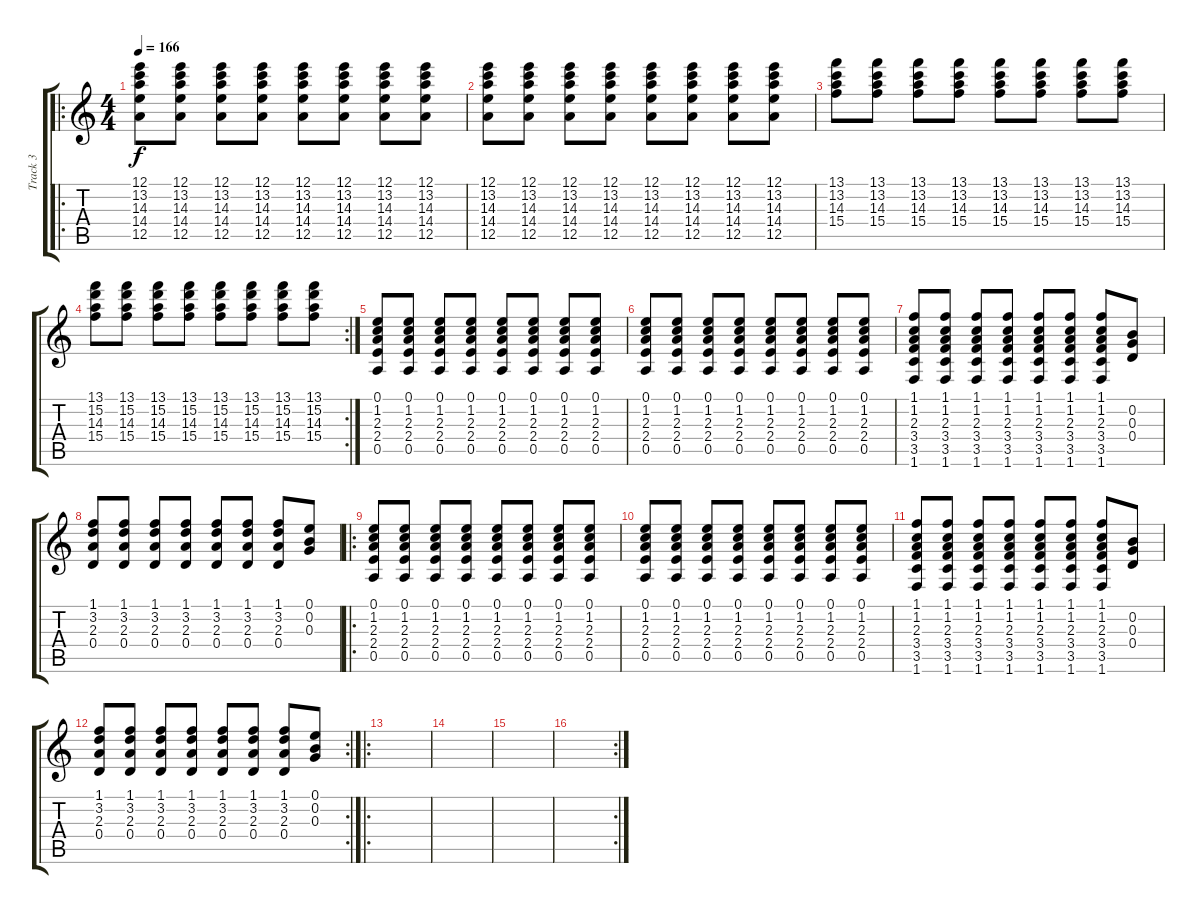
\track ("Track 3" "Track 3") {instrument electricguitarclean}
\staff {score tabs}
\tuning (E4 B3 G3 D3 A2 E2) {hide}
\ro
\ts (4 4)
\tempo 166
\clef g2
\ks c
(12.1 13.2 14.3 14.4 12.5).8{dy f volume 8} (12.1 13.2 14.3 14.4 12.5).8 (12.1 13.2 14.3 14.4 12.5).8 (12.1 13.2 14.3 14.4 12.5).8 (12.1 13.2 14.3 14.4 12.5).8 (12.1 13.2 14.3 14.4 12.5).8 (12.1 13.2 14.3 14.4 12.5).8 (12.1 13.2 14.3 14.4 12.5).8 |
(12.1 13.2 14.3 14.4 12.5).8 (12.1 13.2 14.3 14.4 12.5).8 (12.1 13.2 14.3 14.4 12.5).8 (12.1 13.2 14.3 14.4 12.5).8 (12.1 13.2 14.3 14.4 12.5).8 (12.1 13.2 14.3 14.4 12.5).8 (12.1 13.2 14.3 14.4 12.5).8 (12.1 13.2 14.3 14.4 12.5).8 |
(13.1 13.2 14.3 15.4).8 (13.1 13.2 14.3 15.4).8 (13.1 13.2 14.3 15.4).8 (13.1 13.2 14.3 15.4).8 (13.1 13.2 14.3 15.4).8 (13.1 13.2 14.3 15.4).8 (13.1 13.2 14.3 15.4).8 (13.1 13.2 14.3 15.4).8 |
\rc 2
(13.1 15.2 14.3 15.4).8 (13.1 15.2 14.3 15.4).8 (13.1 15.2 14.3 15.4).8 (13.1 15.2 14.3 15.4).8 (13.1 15.2 14.3 15.4).8 (13.1 15.2 14.3 15.4).8 (13.1 15.2 14.3 15.4).8 (13.1 15.2 14.3 15.4).8 |
(0.1 1.2 2.3 2.4 0.5).8{volume 12} (0.1 1.2 2.3 2.4 0.5).8 (0.1 1.2 2.3 2.4 0.5).8 (0.1 1.2 2.3 2.4 0.5).8 (0.1 1.2 2.3 2.4 0.5).8 (0.1 1.2 2.3 2.4 0.5).8 (0.1 1.2 2.3 2.4 0.5).8 (0.1 1.2 2.3 2.4 0.5).8 |
(0.1 1.2 2.3 2.4 0.5).8 (0.1 1.2 2.3 2.4 0.5).8 (0.1 1.2 2.3 2.4 0.5).8 (0.1 1.2 2.3 2.4 0.5).8 (0.1 1.2 2.3 2.4 0.5).8 (0.1 1.2 2.3 2.4 0.5).8 (0.1 1.2 2.3 2.4 0.5).8 (0.1 1.2 2.3 2.4 0.5).8 |
(1.1 1.2 2.3 3.4 3.5 1.6).8 (1.1 1.2 2.3 3.4 3.5 1.6).8 (1.1 1.2 2.3 3.4 3.5 1.6).8 (1.1 1.2 2.3 3.4 3.5 1.6).8 (1.1 1.2 2.3 3.4 3.5 1.6).8 (1.1 1.2 2.3 3.4 3.5 1.6).8 (1.1 1.2 2.3 3.4 3.5 1.6).8 (0.2 0.3 0.4).8 |
(1.1 3.2 2.3 0.4).8 (1.1 3.2 2.3 0.4).8 (1.1 3.2 2.3 0.4).8 (1.1 3.2 2.3 0.4).8 (1.1 3.2 2.3 0.4).8 (1.1 3.2 2.3 0.4).8 (1.1 3.2 2.3 0.4).8 (0.1 0.2 0.3).8 |
\ro
(0.1 1.2 2.3 2.4 0.5).8{volume 12} (0.1 1.2 2.3 2.4 0.5).8 (0.1 1.2 2.3 2.4 0.5).8 (0.1 1.2 2.3 2.4 0.5).8 (0.1 1.2 2.3 2.4 0.5).8 (0.1 1.2 2.3 2.4 0.5).8 (0.1 1.2 2.3 2.4 0.5).8 (0.1 1.2 2.3 2.4 0.5).8 |
(0.1 1.2 2.3 2.4 0.5).8 (0.1 1.2 2.3 2.4 0.5).8 (0.1 1.2 2.3 2.4 0.5).8 (0.1 1.2 2.3 2.4 0.5).8 (0.1 1.2 2.3 2.4 0.5).8 (0.1 1.2 2.3 2.4 0.5).8 (0.1 1.2 2.3 2.4 0.5).8 (0.1 1.2 2.3 2.4 0.5).8 |
(1.1 1.2 2.3 3.4 3.5 1.6).8 (1.1 1.2 2.3 3.4 3.5 1.6).8 (1.1 1.2 2.3 3.4 3.5 1.6).8 (1.1 1.2 2.3 3.4 3.5 1.6).8 (1.1 1.2 2.3 3.4 3.5 1.6).8 (1.1 1.2 2.3 3.4 3.5 1.6).8 (1.1 1.2 2.3 3.4 3.5 1.6).8 (0.2 0.3 0.4).8 |
\rc 2
(1.1 3.2 2.3 0.4).8 (1.1 3.2 2.3 0.4).8 (1.1 3.2 2.3 0.4).8 (1.1 3.2 2.3 0.4).8 (1.1 3.2 2.3 0.4).8 (1.1 3.2 2.3 0.4).8 (1.1 3.2 2.3 0.4).8 (0.1 0.2 0.3).8 |
\ro
|
|
|
\rc 2
